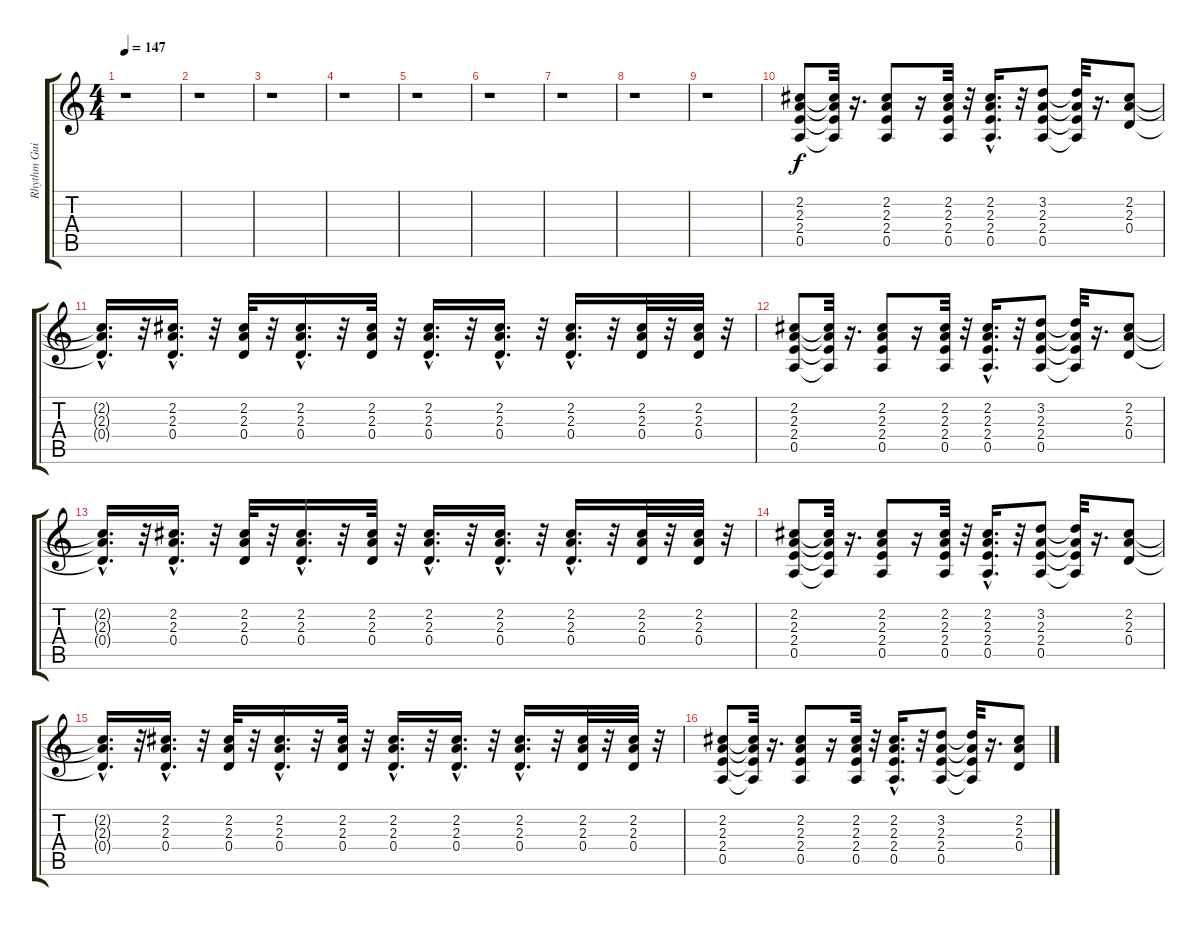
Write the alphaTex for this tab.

\track ("Rhythm Guitar" "Rhythm Gui") {instrument acousticguitarsteel}
\staff {score tabs}
\tuning (E4 B3 G3 D3 A2 E2) {hide}
\ts (4 4)
\tempo 147
\clef g2
\ks c
r.1{dy f instrument acousticguitarsteel} |
r.1 |
r.1 |
r.1 |
r.1 |
r.1 |
r.1 |
r.1 |
r.1 |
(2.2 2.3 2.4 0.5).8 (2.2{t} 2.3{t} 2.4{t} 0.5{t}).32 r.16{d} (2.2 2.3 2.4 0.5).8 r.16 (2.2 2.3 2.4 0.5).32 r.32 (2.2{hac} 2.3{hac} 2.4{hac} 0.5{hac}).16{d} r.32 (3.2 2.3 2.4 0.5).8 (3.2{t} 2.3{t} 2.4{t} 0.5{t}).32 r.16{d} (2.2 2.3 0.4).8 |
(2.2{hac t} 2.3{hac t} 0.4{hac t}).16{d} r.32 (2.2{hac} 2.3{hac} 0.4{hac}).16{d} r.32 (2.2 2.3 0.4).32 r.32 (2.2{hac} 2.3{hac} 0.4{hac}).16{d} r.32 (2.2 2.3 0.4).32 r.32 (2.2{hac} 2.3{hac} 0.4{hac}).16{d} r.32 (2.2{hac} 2.3{hac} 0.4{hac}).16{d} r.32 (2.2{hac} 2.3{hac} 0.4{hac}).16{d} r.32 (2.2 2.3 0.4).32 r.32 (2.2 2.3 0.4).32 r.32 |
(2.2 2.3 2.4 0.5).8 (2.2{t} 2.3{t} 2.4{t} 0.5{t}).32 r.16{d} (2.2 2.3 2.4 0.5).8 r.16 (2.2 2.3 2.4 0.5).32 r.32 (2.2{hac} 2.3{hac} 2.4{hac} 0.5{hac}).16{d} r.32 (3.2 2.3 2.4 0.5).8 (3.2{t} 2.3{t} 2.4{t} 0.5{t}).32 r.16{d} (2.2 2.3 0.4).8 |
(2.2{hac t} 2.3{hac t} 0.4{hac t}).16{d} r.32 (2.2{hac} 2.3{hac} 0.4{hac}).16{d} r.32 (2.2 2.3 0.4).32 r.32 (2.2{hac} 2.3{hac} 0.4{hac}).16{d} r.32 (2.2 2.3 0.4).32 r.32 (2.2{hac} 2.3{hac} 0.4{hac}).16{d} r.32 (2.2{hac} 2.3{hac} 0.4{hac}).16{d} r.32 (2.2{hac} 2.3{hac} 0.4{hac}).16{d} r.32 (2.2 2.3 0.4).32 r.32 (2.2 2.3 0.4).32 r.32 |
(2.2 2.3 2.4 0.5).8 (2.2{t} 2.3{t} 2.4{t} 0.5{t}).32 r.16{d} (2.2 2.3 2.4 0.5).8 r.16 (2.2 2.3 2.4 0.5).32 r.32 (2.2{hac} 2.3{hac} 2.4{hac} 0.5{hac}).16{d} r.32 (3.2 2.3 2.4 0.5).8 (3.2{t} 2.3{t} 2.4{t} 0.5{t}).32 r.16{d} (2.2 2.3 0.4).8 |
(2.2{hac t} 2.3{hac t} 0.4{hac t}).16{d} r.32 (2.2{hac} 2.3{hac} 0.4{hac}).16{d} r.32 (2.2 2.3 0.4).32 r.32 (2.2{hac} 2.3{hac} 0.4{hac}).16{d} r.32 (2.2 2.3 0.4).32 r.32 (2.2{hac} 2.3{hac} 0.4{hac}).16{d} r.32 (2.2{hac} 2.3{hac} 0.4{hac}).16{d} r.32 (2.2{hac} 2.3{hac} 0.4{hac}).16{d} r.32 (2.2 2.3 0.4).32 r.32 (2.2 2.3 0.4).32 r.32 |
(2.2 2.3 2.4 0.5).8 (2.2{t} 2.3{t} 2.4{t} 0.5{t}).32 r.16{d} (2.2 2.3 2.4 0.5).8 r.16 (2.2 2.3 2.4 0.5).32 r.32 (2.2{hac} 2.3{hac} 2.4{hac} 0.5{hac}).16{d} r.32 (3.2 2.3 2.4 0.5).8 (3.2{t} 2.3{t} 2.4{t} 0.5{t}).32 r.16{d} (2.2 2.3 0.4).8
